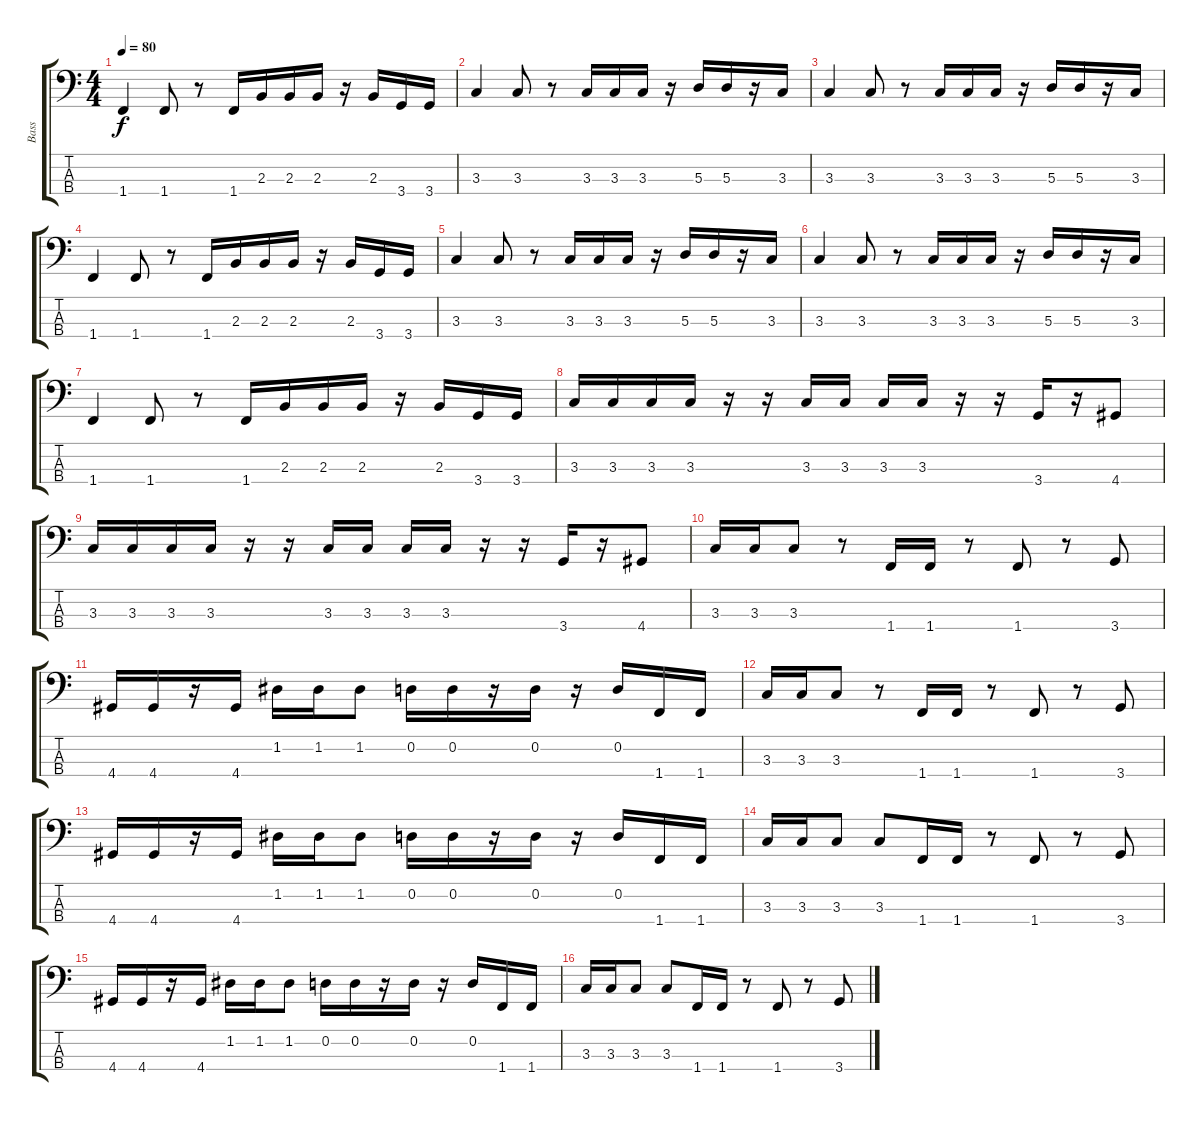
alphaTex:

\track ("Bass" "Bass") {instrument electricbassfinger}
\staff {score tabs}
\tuning (G2 D2 A1 E1) {hide}
\ts (4 4)
\tempo 80
\clef f4
\ks c
1.4.4{dy f} 1.4.8 r.8 1.4.16 2.3.16 2.3.16 2.3.16 r.16 2.3.16 3.4.16 3.4.16 |
3.3.4 3.3.8 r.8 3.3.16 3.3.16 3.3.16 r.16 5.3.16 5.3.16 r.16 3.3.16 |
3.3.4 3.3.8 r.8 3.3.16 3.3.16 3.3.16 r.16 5.3.16 5.3.16 r.16 3.3.16 |
1.4.4 1.4.8 r.8 1.4.16 2.3.16 2.3.16 2.3.16 r.16 2.3.16 3.4.16 3.4.16 |
3.3.4 3.3.8 r.8 3.3.16 3.3.16 3.3.16 r.16 5.3.16 5.3.16 r.16 3.3.16 |
3.3.4 3.3.8 r.8 3.3.16 3.3.16 3.3.16 r.16 5.3.16 5.3.16 r.16 3.3.16 |
1.4.4 1.4.8 r.8 1.4.16 2.3.16 2.3.16 2.3.16 r.16 2.3.16 3.4.16 3.4.16 |
3.3.16 3.3.16 3.3.16 3.3.16 r.16 r.16 3.3.16 3.3.16 3.3.16 3.3.16 r.16 r.16 3.4.16 r.16 4.4.8 |
3.3.16 3.3.16 3.3.16 3.3.16 r.16 r.16 3.3.16 3.3.16 3.3.16 3.3.16 r.16 r.16 3.4.16 r.16 4.4.8 |
3.3.16 3.3.16 3.3.8 r.8 1.4.16 1.4.16 r.8 1.4.8 r.8 3.4.8 |
4.4.16 4.4.16 r.16 4.4.16 1.2.16 1.2.16 1.2.8 0.2.16 0.2.16 r.16 0.2.16 r.16 0.2.16 1.4.16 1.4.16 |
3.3.16 3.3.16 3.3.8 r.8 1.4.16 1.4.16 r.8 1.4.8 r.8 3.4.8 |
4.4.16 4.4.16 r.16 4.4.16 1.2.16 1.2.16 1.2.8 0.2.16 0.2.16 r.16 0.2.16 r.16 0.2.16 1.4.16 1.4.16 |
3.3.16 3.3.16 3.3.8 3.3.8 1.4.16 1.4.16 r.8 1.4.8 r.8 3.4.8 |
4.4.16 4.4.16 r.16 4.4.16 1.2.16 1.2.16 1.2.8 0.2.16 0.2.16 r.16 0.2.16 r.16 0.2.16 1.4.16 1.4.16 |
3.3.16 3.3.16 3.3.8 3.3.8 1.4.16 1.4.16 r.8 1.4.8 r.8 3.4.8
